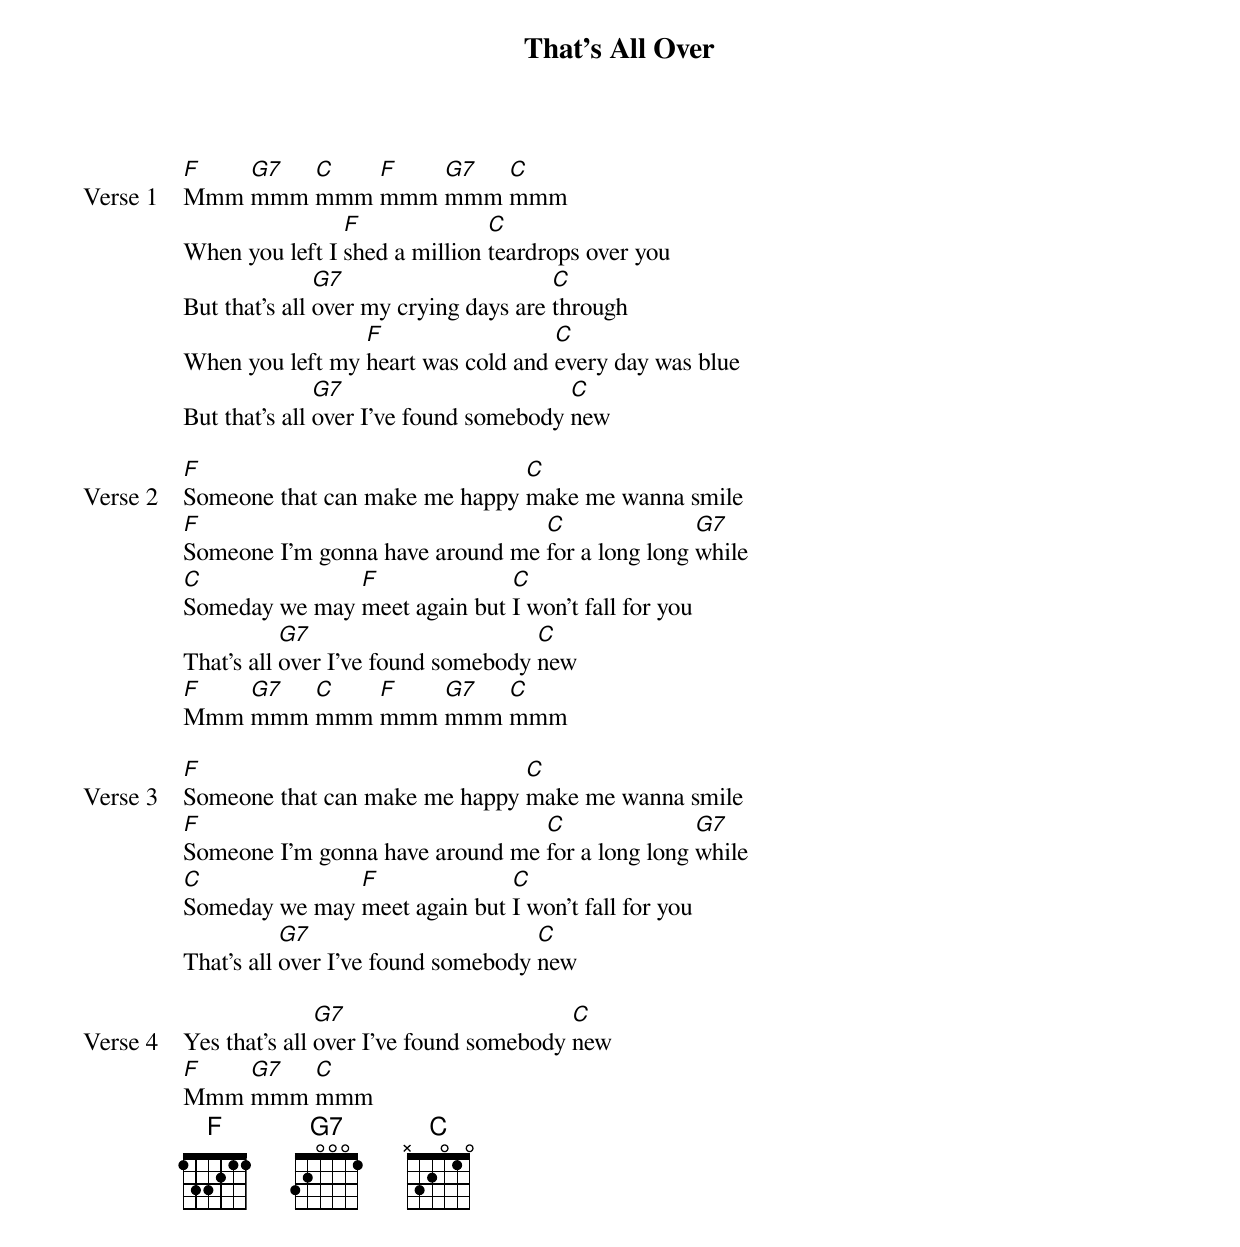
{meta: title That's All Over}
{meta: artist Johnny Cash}
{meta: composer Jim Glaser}

{start_of_verse: Verse 1}
[F]Mmm [G7]mmm [C]mmm [F]mmm [G7]mmm [C]mmm
When you left I [F]shed a million [C]teardrops over you
But that's all [G7]over my crying days are [C]through
When you left my [F]heart was cold and [C]every day was blue
But that's all [G7]over I've found somebody [C]new
{end_of_verse}

{start_of_verse: Verse 2}
[F]Someone that can make me happy [C]make me wanna smile
[F]Someone I'm gonna have around me [C]for a long long [G7]while
[C]Someday we may [F]meet again but [C]I won't fall for you
That's all [G7]over I've found somebody [C]new
[F]Mmm [G7]mmm [C]mmm [F]mmm [G7]mmm [C]mmm
{end_of_verse}

{start_of_verse: Verse 3}
[F]Someone that can make me happy [C]make me wanna smile
[F]Someone I'm gonna have around me [C]for a long long [G7]while
[C]Someday we may [F]meet again but [C]I won't fall for you
That's all [G7]over I've found somebody [C]new
{end_of_verse}

{start_of_verse: Verse 4}
Yes that's all [G7]over I've found somebody [C]new
[F]Mmm [G7]mmm [C]mmm
{end_of_verse}
